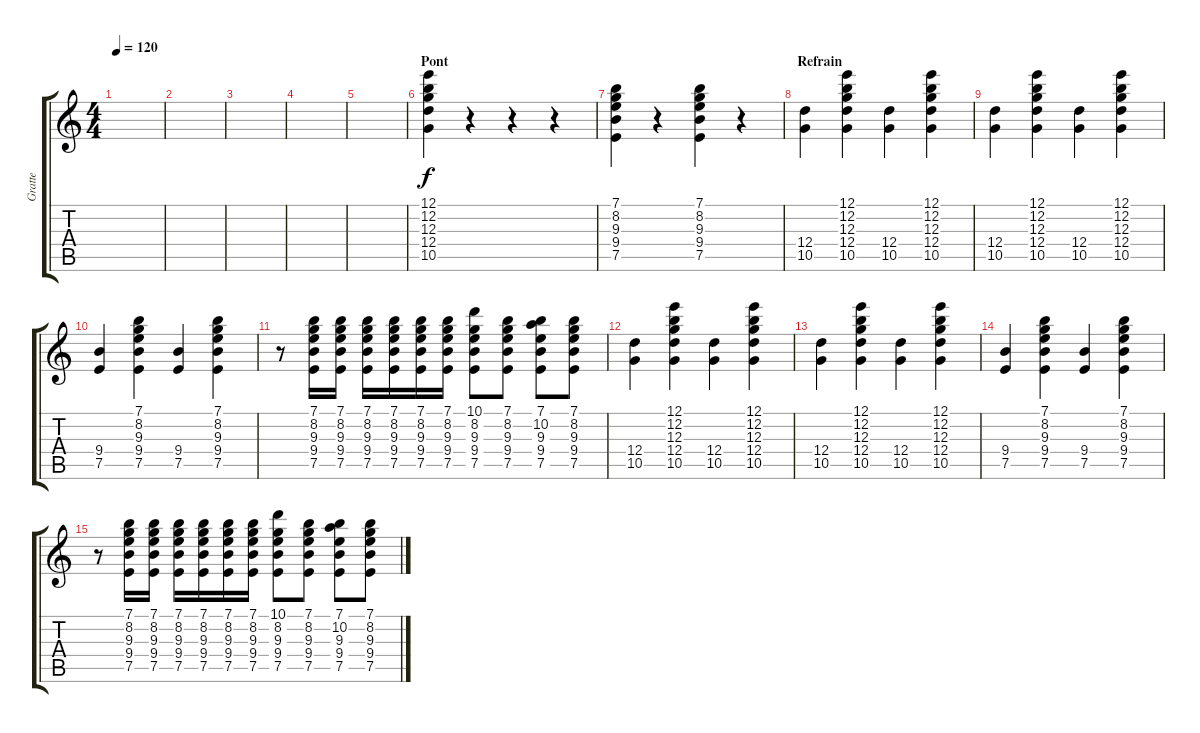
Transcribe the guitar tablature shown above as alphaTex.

\track ("Gratte" "Gratte") {instrument distortionguitar}
\staff {score tabs}
\tuning (E4 B3 G3 D3 A2 E2) {hide}
\ts (4 4)
\tempo 120
\clef g2
\ks c
|
|
|
|
|
\section ("" "Pont")
(12.1 12.2 12.3 12.4 10.5).4 r.4 r.4 r.4 |
(7.1 8.2 9.3 9.4 7.5).4 r.4 (7.1 8.2 9.3 9.4 7.5).4 r.4 |
\section ("" "Refrain")
(12.4 10.5).4 (12.1 12.2 12.3 12.4 10.5).4 (12.4 10.5).4 (12.1 12.2 12.3 12.4 10.5).4 |
(12.4 10.5).4 (12.1 12.2 12.3 12.4 10.5).4 (12.4 10.5).4 (12.1 12.2 12.3 12.4 10.5).4 |
(9.4 7.5).4 (7.1 8.2 9.3 9.4 7.5).4 (9.4 7.5).4 (7.1 8.2 9.3 9.4 7.5).4 |
r.8 (7.1 8.2 9.3 9.4 7.5).16 (7.1 8.2 9.3 9.4 7.5).16 (7.1 8.2 9.3 9.4 7.5).16 (7.1 8.2 9.3 9.4 7.5).16 (7.1 8.2 9.3 9.4 7.5).16 (7.1 8.2 9.3 9.4 7.5).16 (10.1 8.2 9.3 9.4 7.5).8 (7.1 8.2 9.3 9.4 7.5).8 (7.1 10.2 9.3 9.4 7.5).8 (7.1 8.2 9.3 9.4 7.5).8 |
(12.4 10.5).4 (12.1 12.2 12.3 12.4 10.5).4 (12.4 10.5).4 (12.1 12.2 12.3 12.4 10.5).4 |
(12.4 10.5).4 (12.1 12.2 12.3 12.4 10.5).4 (12.4 10.5).4 (12.1 12.2 12.3 12.4 10.5).4 |
(9.4 7.5).4 (7.1 8.2 9.3 9.4 7.5).4 (9.4 7.5).4 (7.1 8.2 9.3 9.4 7.5).4 |
r.8 (7.1 8.2 9.3 9.4 7.5).16 (7.1 8.2 9.3 9.4 7.5).16 (7.1 8.2 9.3 9.4 7.5).16 (7.1 8.2 9.3 9.4 7.5).16 (7.1 8.2 9.3 9.4 7.5).16 (7.1 8.2 9.3 9.4 7.5).16 (10.1 8.2 9.3 9.4 7.5).8 (7.1 8.2 9.3 9.4 7.5).8 (7.1 10.2 9.3 9.4 7.5).8 (7.1 8.2 9.3 9.4 7.5).8
